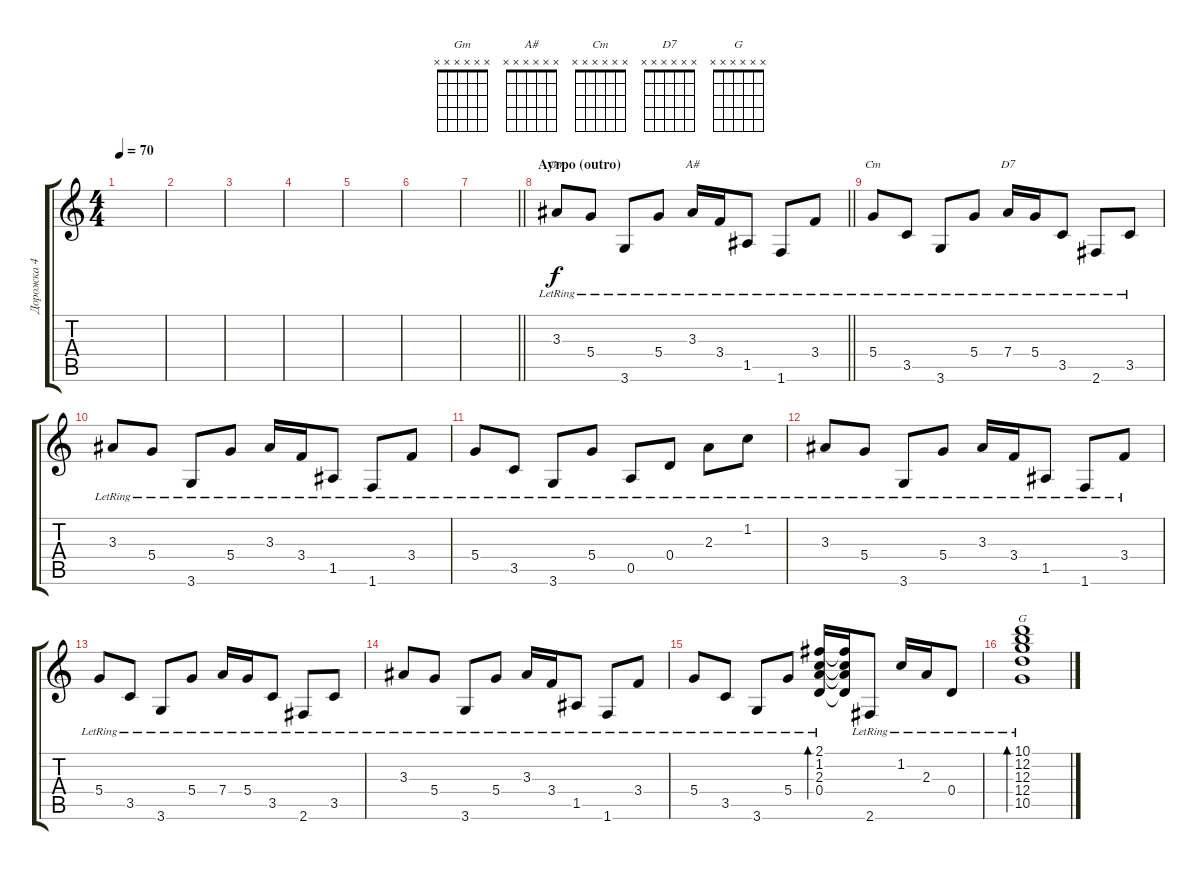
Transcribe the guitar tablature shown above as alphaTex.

\track ("Дорожка 4" "Дорожка 4") {instrument acousticguitarsteel}
\staff {score tabs}
\tuning (E4 B3 G3 D3 A2 E2) {hide}
\chord ("Gm" x x x x x x)
\chord ("A#" x x x x x x)
\chord ("Cm" x x x x x x)
\chord ("D7" x x x x x x)
\chord ("G" x x x x x x)
\ts (4 4)
\tempo 70
\clef g2
\ks c
|
|
|
|
|
|
\barLineRight lightlight
|
\section ("" "Аутро (outro)")
\barLineRight lightlight
3.3{lr}.8{ch "Gm"} 5.4{lr}.8 3.6{lr}.8 5.4{lr}.8 3.3{lr}.16{ch "A#"} 3.4{lr}.16 1.5{lr}.8 1.6{lr}.8 3.4{lr}.8 |
5.4{lr}.8{ch "Cm"} 3.5{lr}.8 3.6{lr}.8 5.4{lr}.8 7.4{lr}.16{ch "D7"} 5.4{lr}.16 3.5{lr}.8 2.6{lr}.8 3.5{lr}.8 |
3.3{lr}.8 5.4{lr}.8 3.6{lr}.8 5.4{lr}.8 3.3{lr}.16 3.4{lr}.16 1.5{lr}.8 1.6{lr}.8 3.4{lr}.8 |
5.4{lr}.8 3.5{lr}.8 3.6{lr}.8 5.4{lr}.8 0.5{lr}.8 0.4{lr}.8 2.3{lr}.8 1.2{lr}.8 |
3.3{lr}.8 5.4{lr}.8 3.6{lr}.8 5.4{lr}.8 3.3{lr}.16 3.4{lr}.16 1.5{lr}.8 1.6{lr}.8 3.4{lr}.8 |
5.4{lr}.8 3.5{lr}.8 3.6{lr}.8 5.4{lr}.8 7.4{lr}.16 5.4{lr}.16 3.5{lr}.8 2.6{lr}.8 3.5{lr}.8 |
3.3{lr}.8 5.4{lr}.8 3.6{lr}.8 5.4{lr}.8 3.3{lr}.16 3.4{lr}.16 1.5{lr}.8 1.6{lr}.8 3.4{lr}.8 |
5.4{lr}.8 3.5{lr}.8 3.6{lr}.8 5.4{lr}.8 (2.1{lr} 1.2{lr} 2.3{lr} 0.4{lr}).16{bd 480} (2.1{t} 1.2{t} 2.3{t} 0.4{t}).16 2.6{lr}.8 1.2{lr}.16 2.3{lr}.16 0.4{lr}.8 |
(10.1{lr} 12.2{lr} 12.3{lr} 12.4{lr} 10.5{lr}).1{bd 120 ch "G"}
